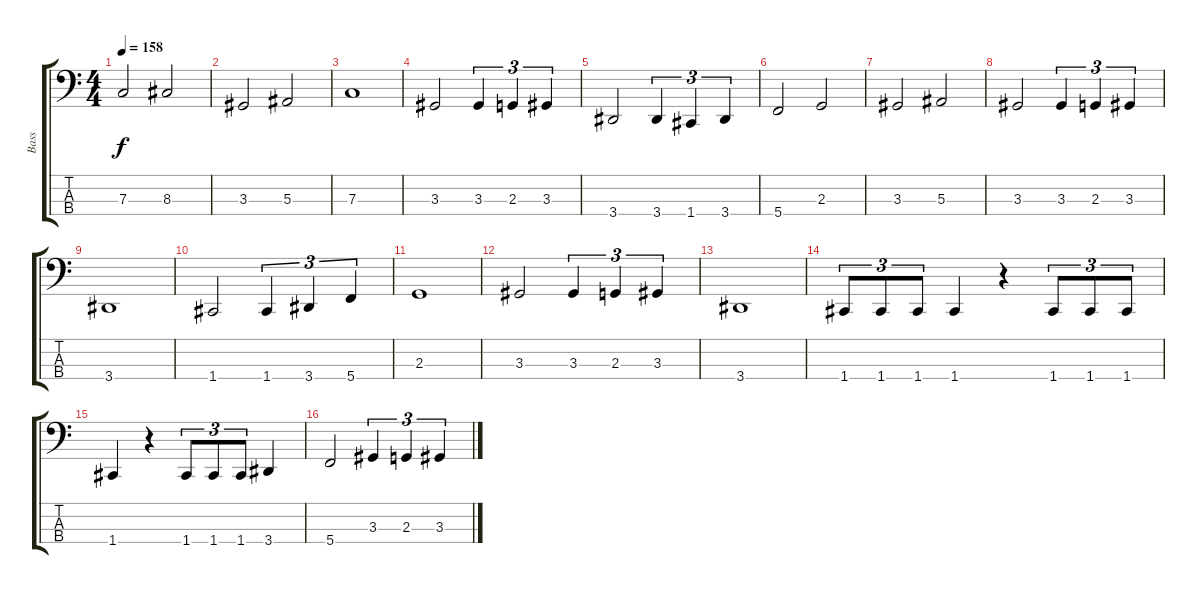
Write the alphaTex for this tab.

\track ("Bass" "Bass") {instrument electricbassfinger}
\staff {score tabs}
\tuning (Eb2 Bb1 F1 C1) {hide}
\ts (4 4)
\tempo 158
\clef f4
\ks c
7.3.2{dy f} 8.3.2 |
3.3.2 5.3.2 |
7.3.1 |
3.3.2 3.3.4{tu (3 2)} 2.3.4{tu (3 2)} 3.3.4{tu (3 2)} |
3.4.2 3.4.4{tu (3 2)} 1.4.4{tu (3 2)} 3.4.4{tu (3 2)} |
5.4.2 2.3.2 |
3.3.2 5.3.2 |
3.3.2 3.3.4{tu (3 2)} 2.3.4{tu (3 2)} 3.3.4{tu (3 2)} |
3.4.1 |
1.4.2 1.4.4{tu (3 2)} 3.4.4{tu (3 2)} 5.4.4{tu (3 2)} |
2.3.1 |
3.3.2 3.3.4{tu (3 2)} 2.3.4{tu (3 2)} 3.3.4{tu (3 2)} |
3.4.1 |
1.4.8{tu (3 2)} 1.4.8{tu (3 2)} 1.4.8{tu (3 2)} 1.4.4 r.4 1.4.8{tu (3 2)} 1.4.8{tu (3 2)} 1.4.8{tu (3 2)} |
1.4.4 r.4 1.4.8{tu (3 2)} 1.4.8{tu (3 2)} 1.4.8{tu (3 2)} 3.4.4 |
5.4.2 3.3.4{tu (3 2)} 2.3.4{tu (3 2)} 3.3.4{tu (3 2)}
